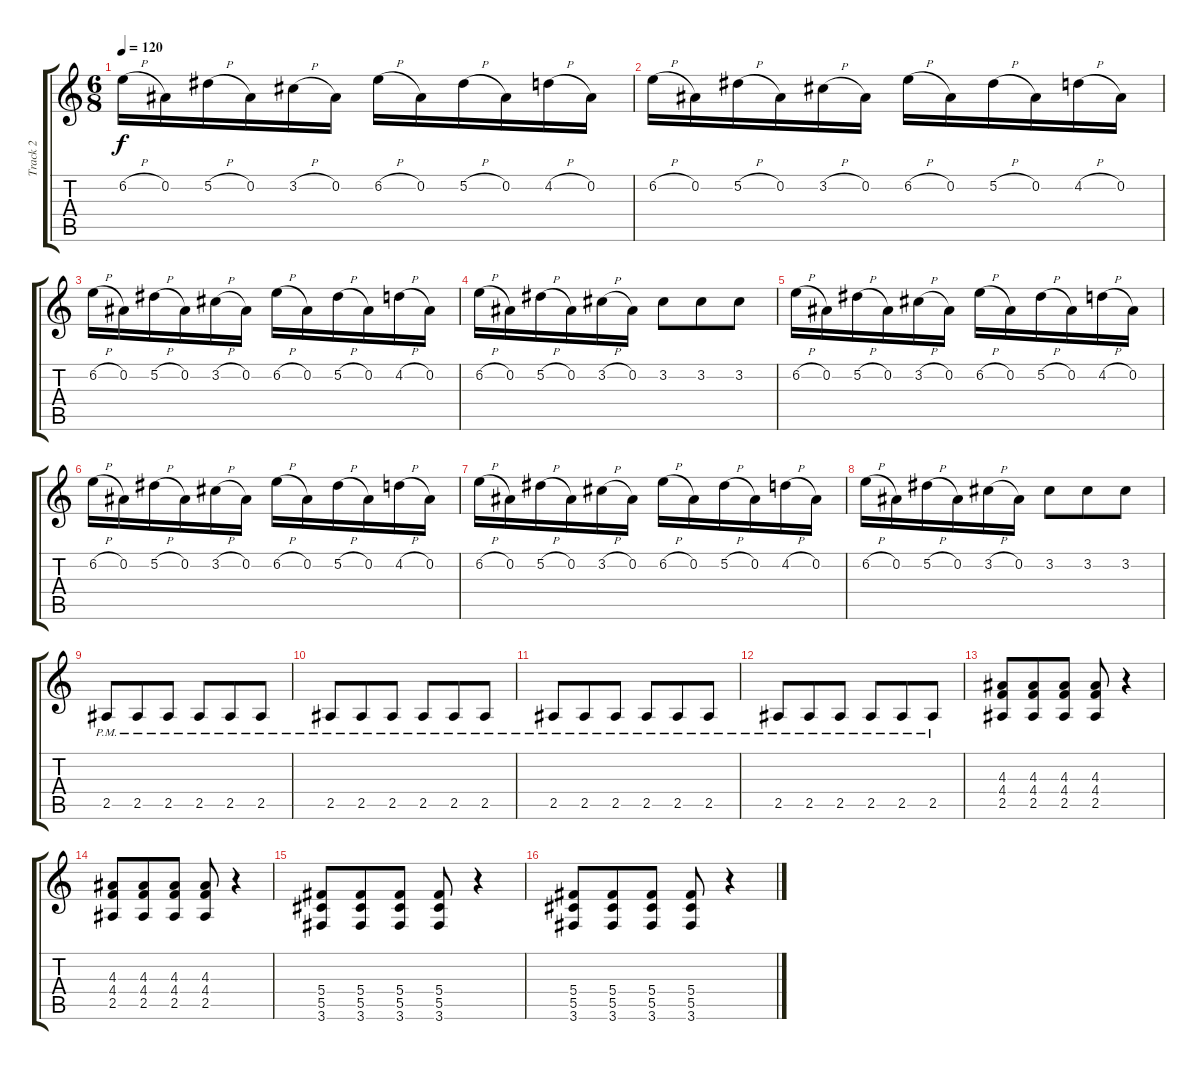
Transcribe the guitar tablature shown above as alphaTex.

\track ("Track 2" "Track 2") {instrument overdrivenguitar}
\staff {score tabs}
\tuning (Eb4 Bb3 Gb3 Db3 Ab2 Eb2) {hide}
\ts (6 8)
\tempo 120
\clef g2
\ks c
6.2{h}.16{dy f} 0.2.16 5.2{h}.16 0.2.16 3.2{h}.16 0.2.16 6.2{h}.16 0.2.16 5.2{h}.16 0.2.16 4.2{h}.16 0.2.16 |
6.2{h}.16 0.2.16 5.2{h}.16 0.2.16 3.2{h}.16 0.2.16 6.2{h}.16 0.2.16 5.2{h}.16 0.2.16 4.2{h}.16 0.2.16 |
6.2{h}.16 0.2.16 5.2{h}.16 0.2.16 3.2{h}.16 0.2.16 6.2{h}.16 0.2.16 5.2{h}.16 0.2.16 4.2{h}.16 0.2.16 |
6.2{h}.16 0.2.16 5.2{h}.16 0.2.16 3.2{h}.16 0.2.16 3.2.8 3.2.8 3.2.8 |
6.2{h}.16 0.2.16 5.2{h}.16 0.2.16 3.2{h}.16 0.2.16 6.2{h}.16 0.2.16 5.2{h}.16 0.2.16 4.2{h}.16 0.2.16 |
6.2{h}.16 0.2.16 5.2{h}.16 0.2.16 3.2{h}.16 0.2.16 6.2{h}.16 0.2.16 5.2{h}.16 0.2.16 4.2{h}.16 0.2.16 |
6.2{h}.16 0.2.16 5.2{h}.16 0.2.16 3.2{h}.16 0.2.16 6.2{h}.16 0.2.16 5.2{h}.16 0.2.16 4.2{h}.16 0.2.16 |
6.2{h}.16 0.2.16 5.2{h}.16 0.2.16 3.2{h}.16 0.2.16 3.2.8 3.2.8 3.2.8 |
2.5{pm}.8 2.5{pm}.8 2.5{pm}.8 2.5{pm}.8 2.5{pm}.8 2.5{pm}.8 |
2.5{pm}.8 2.5{pm}.8 2.5{pm}.8 2.5{pm}.8 2.5{pm}.8 2.5{pm}.8 |
2.5{pm}.8 2.5{pm}.8 2.5{pm}.8 2.5{pm}.8 2.5{pm}.8 2.5{pm}.8 |
2.5{pm}.8 2.5{pm}.8 2.5{pm}.8 2.5{pm}.8 2.5{pm}.8 2.5{pm}.8 |
(4.3 4.4 2.5).8{instrument overdrivenguitar} (4.3 4.4 2.5).8 (4.3 4.4 2.5).8 (4.3 4.4 2.5).8 r.4 |
(4.3 4.4 2.5).8 (4.3 4.4 2.5).8 (4.3 4.4 2.5).8 (4.3 4.4 2.5).8 r.4 |
(5.4 5.5 3.6).8{instrument overdrivenguitar} (5.4 5.5 3.6).8 (5.4 5.5 3.6).8 (5.4 5.5 3.6).8 r.4 |
(5.4 5.5 3.6).8 (5.4 5.5 3.6).8 (5.4 5.5 3.6).8 (5.4 5.5 3.6).8 r.4
